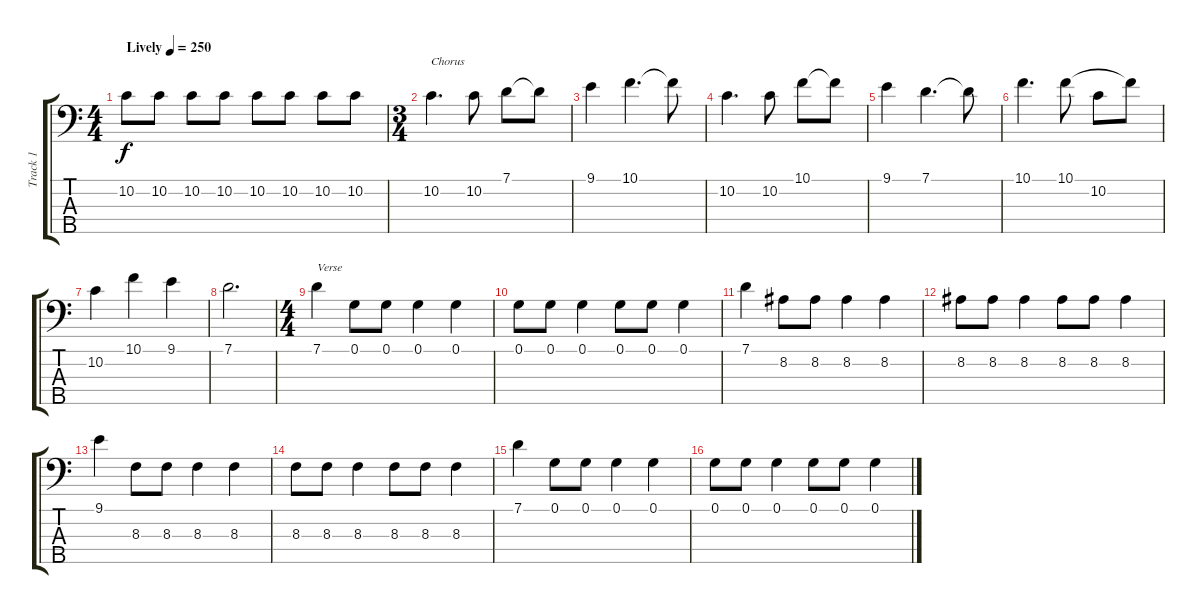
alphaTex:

\track ("Track 1" "Track 1") {instrument electricbassfinger}
\staff {score tabs}
\tuning (G2 D2 A1 E1 B0) {hide}
\ts (4 4)
\tempo (250 "Lively")
\clef f4
\ks c
10.2.8{dy f instrument electricbassfinger} 10.2.8 10.2.8 10.2.8 10.2.8 10.2.8 10.2.8 10.2.8 |
\ts (3 4)
10.2.4{d txt "Chorus"} 10.2.8 7.1.8 7.1{t}.8 |
9.1.4 10.1.4{d} 10.1{t}.8 |
10.2.4{d} 10.2.8 10.1.8 10.1{t}.8 |
9.1.4 7.1.4{d} 7.1{t}.8 |
10.1.4{d} 10.1.8 10.2.8 10.1{t}.8 |
10.2.4 10.1.4 9.1.4 |
7.1.2{d} |
\ts (4 4)
7.1.4{txt "Verse"} 0.1.8 0.1.8 0.1.4 0.1.4 |
0.1.8 0.1.8 0.1.4 0.1.8 0.1.8 0.1.4 |
7.1.4 8.2.8 8.2.8 8.2.4 8.2.4 |
8.2.8 8.2.8 8.2.4 8.2.8 8.2.8 8.2.4 |
9.1.4 8.3.8 8.3.8 8.3.4 8.3.4 |
8.3.8 8.3.8 8.3.4 8.3.8 8.3.8 8.3.4 |
7.1.4 0.1.8 0.1.8 0.1.4 0.1.4 |
0.1.8 0.1.8 0.1.4 0.1.8 0.1.8 0.1.4
